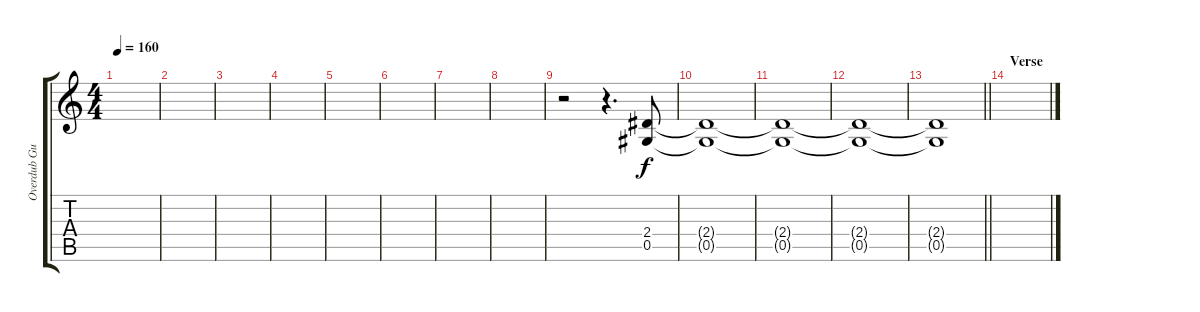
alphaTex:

\track ("Overdub Guitar" "Overdub Gu") {instrument acousticguitarsteel}
\staff {score tabs}
\tuning (Eb4 Bb3 Gb3 Db3 Ab2 Eb2) {hide}
\ts (4 4)
\tempo 160
\clef g2
\ks c
|
|
|
|
|
|
|
|
r.2 r.4{d} (2.4 0.5).8 |
(2.4{t} 0.5{t}).1 |
(2.4{t} 0.5{t}).1 |
(2.4{t} 0.5{t}).1 |
\barLineRight lightlight
(2.4{t} 0.5{t}).1 |
\section ("" "Verse")
